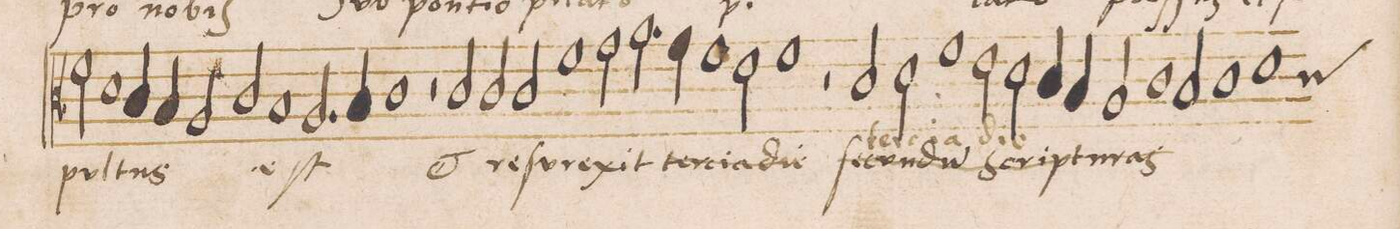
**kern	**text	**text
*I"ALTVS	*	*
*clefC3	*	*
*k[b-]	*	*
*met(C|)	*	*
*M2/1	*	*
2f\	-pul-	.
1d\	-tus	.
=87-	=87-	=87-
4c/	.	.
4B-/	.	.
2A/	.	.
2c/	.	.
=88-	=88-	=88-
1B-/	.	.
2.A/	eſt	.
4B-/	.	.
=89-	=89-	=89-
1c\	.	.
2r	.	.
2c/	et	.
=90-	=90-	=90-
2c/	re-	.
2c/	-ſu-	.
1f\	-re-	.
=91-	=91-	=91-
2g\	-xit	.
2.a\	ter-	.
4g\	-ti-	.
1f\	-a	.
=92-	=92-	=92-
2e\	di-	.
1f\	-e	.
=93-	=93-	=93-
2r	.	.
2c/	ter-	[[ſe-
2d\	-ci-	-cun-
1f\	-a	-dum
=94-	=94-	=94-
2e\	di-	scri-
2d\	-e	.
4c/	.	.
4B-/	.	.
=95-	=95-	=95-
2A/	.	-ptu-
1c\	.	-ras]]
2B-/	.	.
=96-	=96-	=96-
1c\	.	.
*custos:c	*	*
1d\	.	.
=97-	=97-	=97-
*-	*-	*-
